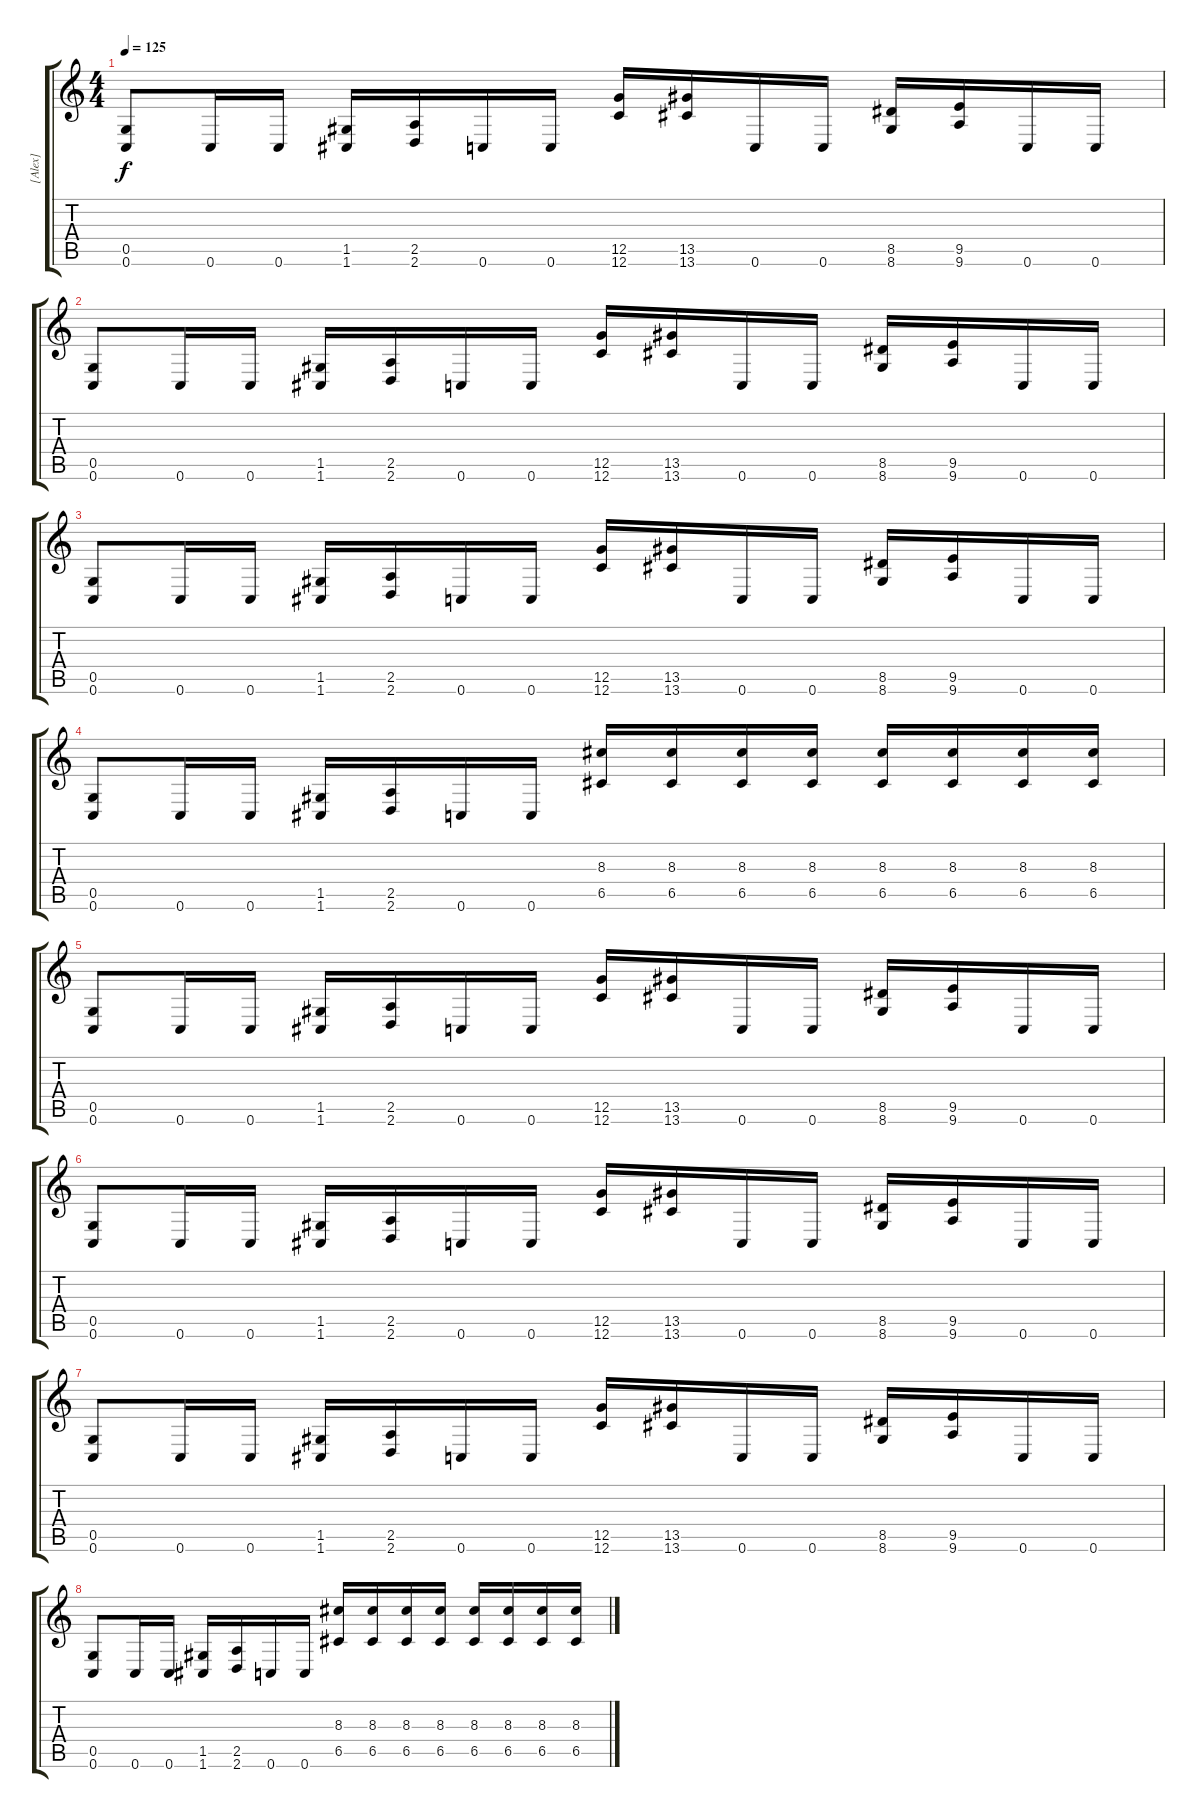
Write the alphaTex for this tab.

\track ("[Alex]" "[Alex]") {instrument overdrivenguitar}
\staff {score tabs}
\tuning (D4 A3 F3 C3 G2 C2) {hide}
\ts (4 4)
\tempo 125
\clef g2
\ks c
(0.5 0.6).8{dy f} 0.6.16 0.6.16 (1.5 1.6).16 (2.5 2.6).16 0.6.16 0.6.16 (12.5 12.6).16 (13.5 13.6).16 0.6.16 0.6.16 (8.5 8.6).16 (9.5 9.6).16 0.6.16 0.6.16 |
(0.5 0.6).8 0.6.16 0.6.16 (1.5 1.6).16 (2.5 2.6).16 0.6.16 0.6.16 (12.5 12.6).16 (13.5 13.6).16 0.6.16 0.6.16 (8.5 8.6).16 (9.5 9.6).16 0.6.16 0.6.16 |
(0.5 0.6).8 0.6.16 0.6.16 (1.5 1.6).16 (2.5 2.6).16 0.6.16 0.6.16 (12.5 12.6).16 (13.5 13.6).16 0.6.16 0.6.16 (8.5 8.6).16 (9.5 9.6).16 0.6.16 0.6.16 |
(0.5 0.6).8 0.6.16 0.6.16 (1.5 1.6).16 (2.5 2.6).16 0.6.16 0.6.16 (8.3 6.5).16 (8.3 6.5).16 (8.3 6.5).16 (8.3 6.5).16 (8.3 6.5).16 (8.3 6.5).16 (8.3 6.5).16 (8.3 6.5).16 |
(0.5 0.6).8 0.6.16 0.6.16 (1.5 1.6).16 (2.5 2.6).16 0.6.16 0.6.16 (12.5 12.6).16 (13.5 13.6).16 0.6.16 0.6.16 (8.5 8.6).16 (9.5 9.6).16 0.6.16 0.6.16 |
(0.5 0.6).8 0.6.16 0.6.16 (1.5 1.6).16 (2.5 2.6).16 0.6.16 0.6.16 (12.5 12.6).16 (13.5 13.6).16 0.6.16 0.6.16 (8.5 8.6).16 (9.5 9.6).16 0.6.16 0.6.16 |
(0.5 0.6).8 0.6.16 0.6.16 (1.5 1.6).16 (2.5 2.6).16 0.6.16 0.6.16 (12.5 12.6).16 (13.5 13.6).16 0.6.16 0.6.16 (8.5 8.6).16 (9.5 9.6).16 0.6.16 0.6.16 |
(0.5 0.6).8 0.6.16 0.6.16 (1.5 1.6).16 (2.5 2.6).16 0.6.16 0.6.16 (8.3 6.5).16 (8.3 6.5).16 (8.3 6.5).16 (8.3 6.5).16 (8.3 6.5).16 (8.3 6.5).16 (8.3 6.5).16 (8.3 6.5).16
